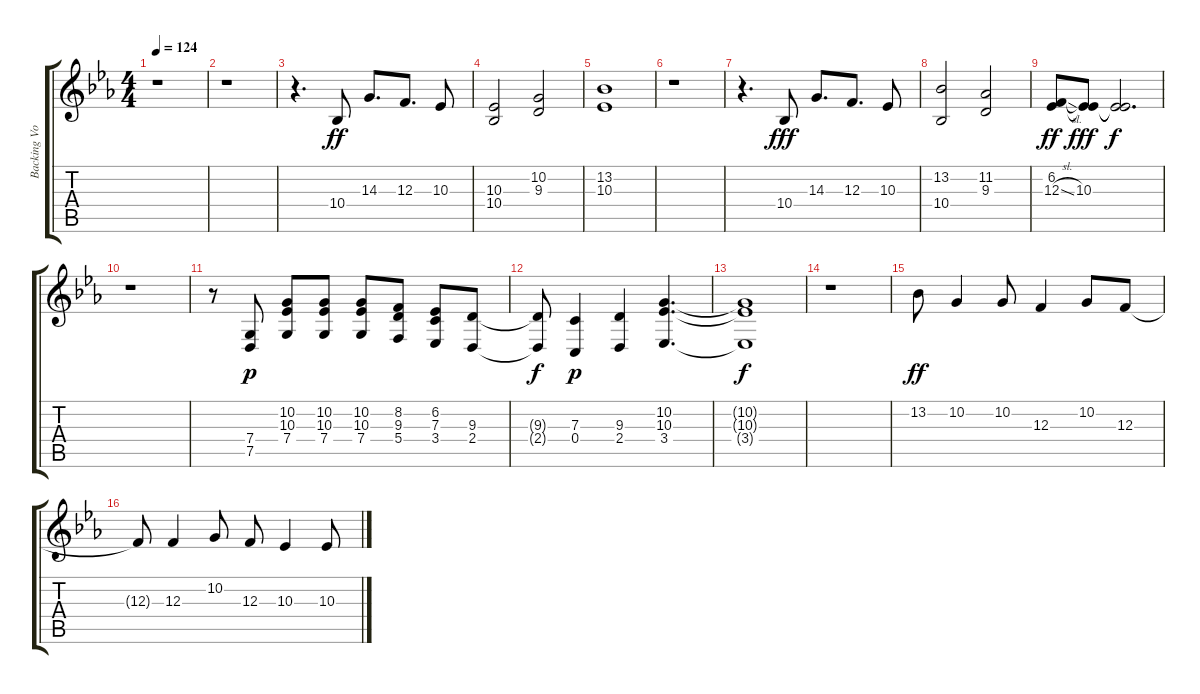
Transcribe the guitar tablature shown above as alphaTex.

\track ("Backing Vox" "Backing Vo") {instrument sopranosax}
\staff {score tabs}
\tuning (D4 A3 F3 C3 G2 C2) {hide}
\ts (4 4)
\tempo 124
\clef g2
\ks cminor
r.1{dy ff} |
r.1 |
r.4{d} 10.4.8 14.3.8{d} 12.3.8{d} 10.3.8 |
(10.3 10.4).2 (10.2 9.3).2 |
(13.2 10.3).1 |
r.1 |
r.4{d volume 15} 10.4.8{dy fff} 14.3.8{d} 12.3.8{d} 10.3.8 |
(13.2 10.4).2 (11.2 9.3).2 |
(6.2 12.3{sl}).8{dy ff} (6.2{t} 10.3).8{dy fff} (6.2{t} 10.3{t}).2{d dy f} |
r.1 |
r.8 (7.4 7.5).8{dy p} (10.2 10.3 7.4).8 (10.2 10.3 7.4).8 (10.2 10.3 7.4).8 (8.2 9.3 5.4).8 (6.2 7.3 3.4).8 (9.3 2.4).8 |
(9.3{t} 2.4{t}).8{dy f} (7.3 0.4).4{dy p} (9.3 2.4).4 (10.2 10.3 3.4).4{d} |
(10.2{t} 10.3{t} 3.4{t}).1{dy f volume 7} |
r.1 |
13.2.8{dy ff volume 15} 10.2.4 10.2.8 12.3.4 10.2.8 12.3.8 |
12.3{t}.8 12.3.4 10.2.8 12.3.8 10.3.4 10.3.8
